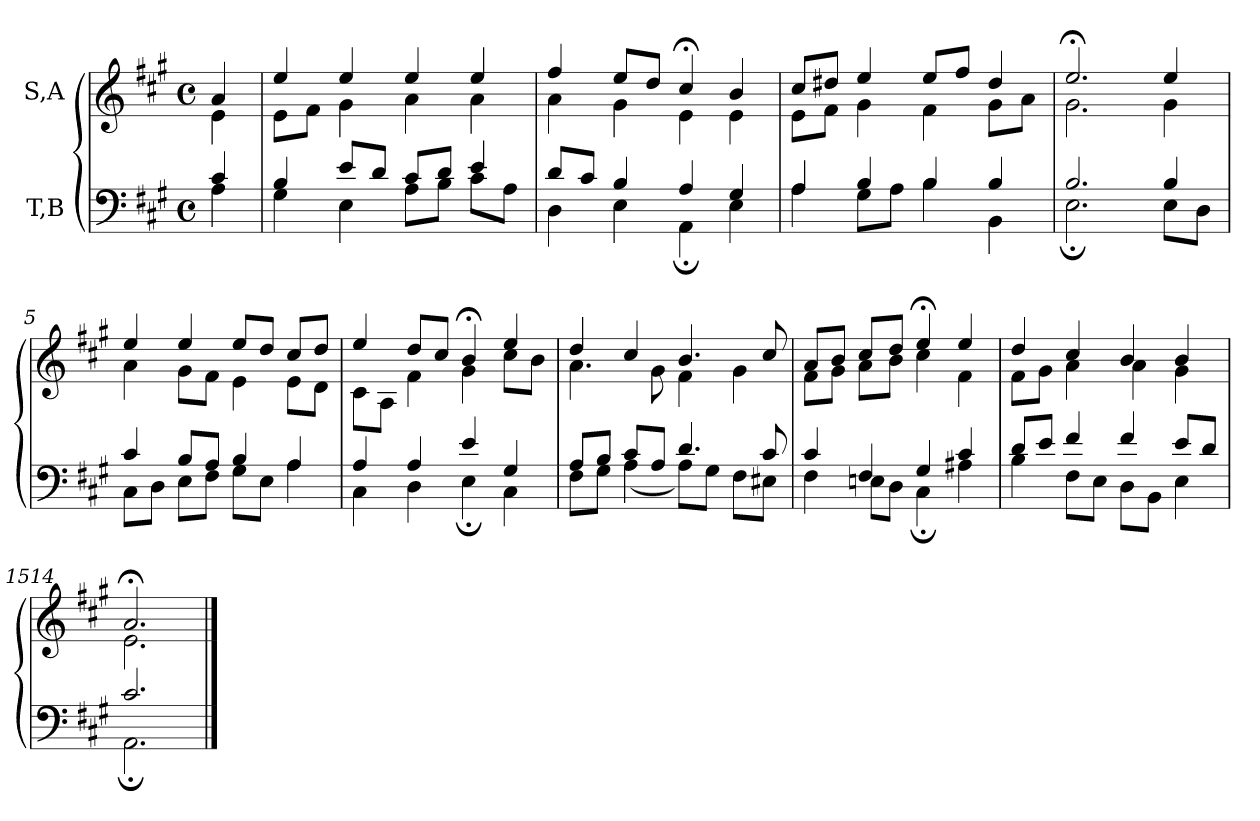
**kern	**kern
*part2	*part1
*staff2	*staff1
*I"T,B	*I"S,A
*clefF4	*clefG2
*k[f#c#g#]	*k[f#c#g#]
*M4/4	*M4/4
*met(c)	*met(c)
=	=
*^	*^
4c#	4A	4a	4e
=1	=1	=1	=1
4B	4G#	4ee	8eL
.	.	.	8f#J
8eL	4E	4ee	4g#
8dJ	.	.	.
8c#L	8AL	4ee	4a
8dJ	8BJ	.	.
4e	8c#L	4ee	4a
.	8AJ	.	.
=2	=2	=2	=2
8dL	4D	4ff#	4a
8c#J	.	.	.
4B	4E	8eeL	4g#
.	.	8ddJ	.
4A	4AA;	4cc#;<	4e
4G#	4E	4b	4e
=3	=3	=3	=3
4A	4A	8cc#L	8eL
.	.	8dd#XJ	8f#J
4B	8G#L	4ee	4g#
.	8AJ	.	.
4B	4B	8eeL	4f#
.	.	8ff#J	.
4B	4BB	4dd#	8g#L
.	.	.	8aJ
=4	=4	=4	=4
2.B	2.E;	2.ee;<	2.g#
4B	8EL	4ee	4g#
.	8DJ	.	.
=5	=5	=5	=5
4c#	8C#L	4ee	4a
.	8DJ	.	.
8BL	8EL	4ee	8g#L
8AJ	8F#J	.	8f#J
4B	8G#L	8eeL	4e
.	8EJ	8ddJ	.
4A	4A	8cc#L	8eL
.	.	8ddJ	8dJ
=6	=6	=6	=6
4A	4C#	4ee	8c#L
.	.	.	8AJ
4A	4D	8ddL	4f#
.	.	8cc#J	.
4e	4E;	4b;<	4g#
4G#	4C#	4ee	8cc#L
.	.	.	8bJ
=7	=7	=7	=7
8AL	8F#L	4dd	4.a
8BJ	8G#J	.	.
8c#L	(<4A	4cc#	.
8AJ	.	.	8g#
4.d	8AL)	4.b	4f#
.	8G#J	.	.
.	8F#L	.	4g#
8c#	8E#XJ	8cc#	.
=8	=8	=8	=8
4c#	4F#	8aL	8f#L
.	.	8bJ	8g#J
4F#	8EnL	8cc#L	8aL
.	8DJ	8ddJ	8bJ
4G#	4C#;	4ee;<	4cc#
4c#	4A#X	4ee	4f#
=9	=9	=9	=9
8dL	4B	4dd	8f#L
8eJ	.	.	8g#J
4f#	8F#L	4cc#	4a
.	8EJ	.	.
4f#	8DL	4b	4a
.	8BBJ	.	.
8eL	4E	4b	4g#
8dJ	.	.	.
=1514	=1514	=1514	=1514
2.c#	2.AA;	2.a;<	2.e
*v	*v	*	*
*	*v	*v
==	==
*-	*-
